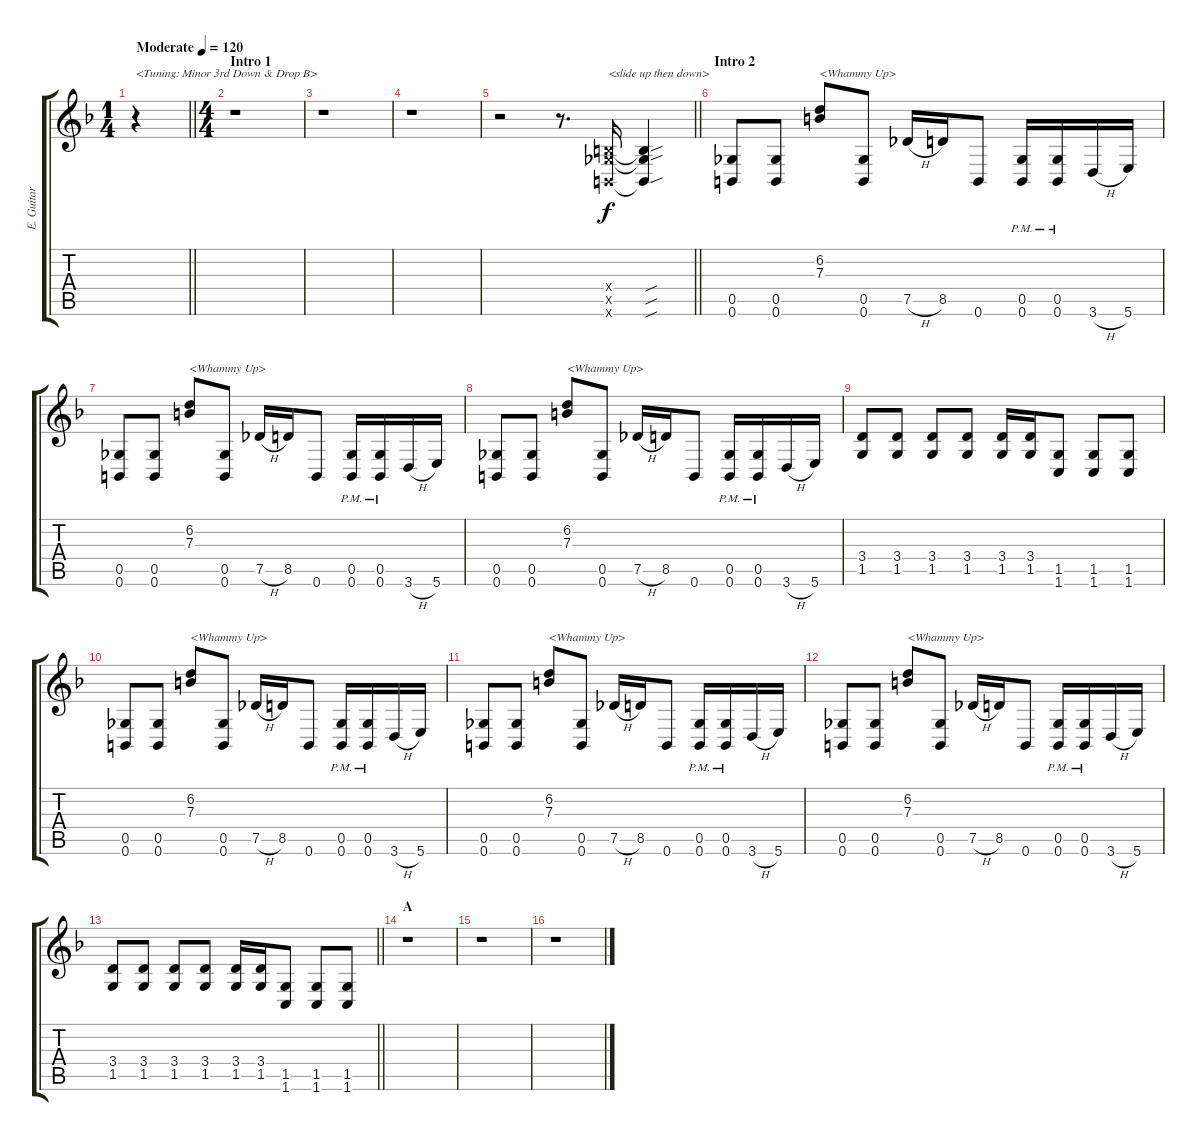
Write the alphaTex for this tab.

\track ("E. Guitar I" "E. Guitar ") {instrument overdrivenguitar}
\staff {score tabs}
\tuning (Db4 Ab3 E3 B2 Gb2 B1) {hide}
\ts (1 4)
\tempo (120 "Moderate")
\clef g2
\barLineRight lightlight
\ks f
r.4{txt "<Tuning: Minor 3rd Down & Drop B>" dy f instrument overdrivenguitar} |
\ts (4 4)
\section ("" "Intro 1")
r.1 |
r.1 |
r.1 |
\barLineRight lightlight
r.2 r.8{d} (0.4{x} 0.5{x} 0.6{x}).16{txt "<slide up then down>"} (0.4{sou t} 0.5{sou t} 0.6{sou t}).4 |
\section ("" "Intro 2")
(0.5 0.6).8 (0.5 0.6).8 (6.2 7.3).8{txt "<Whammy Up>"} (0.5 0.6).8 7.5{h}.16 8.5.16 0.6.8 (0.5{pm} 0.6{pm}).16 (0.5{pm} 0.6{pm}).16 3.6{h}.16 5.6.16 |
(0.5 0.6).8 (0.5 0.6).8 (6.2 7.3).8{txt "<Whammy Up>"} (0.5 0.6).8 7.5{h}.16 8.5.16 0.6.8 (0.5{pm} 0.6{pm}).16 (0.5{pm} 0.6{pm}).16 3.6{h}.16 5.6.16 |
(0.5 0.6).8 (0.5 0.6).8 (6.2 7.3).8{txt "<Whammy Up>"} (0.5 0.6).8 7.5{h}.16 8.5.16 0.6.8 (0.5{pm} 0.6{pm}).16 (0.5{pm} 0.6{pm}).16 3.6{h}.16 5.6.16 |
(3.4 1.5).8 (3.4 1.5).8 (3.4 1.5).8 (3.4 1.5).8 (3.4 1.5).16 (3.4 1.5).16 (1.5 1.6).8 (1.5 1.6).8 (1.5 1.6).8 |
(0.5 0.6).8 (0.5 0.6).8 (6.2 7.3).8{txt "<Whammy Up>"} (0.5 0.6).8 7.5{h}.16 8.5.16 0.6.8 (0.5{pm} 0.6{pm}).16 (0.5{pm} 0.6{pm}).16 3.6{h}.16 5.6.16 |
(0.5 0.6).8 (0.5 0.6).8 (6.2 7.3).8{txt "<Whammy Up>"} (0.5 0.6).8 7.5{h}.16 8.5.16 0.6.8 (0.5{pm} 0.6{pm}).16 (0.5{pm} 0.6{pm}).16 3.6{h}.16 5.6.16 |
(0.5 0.6).8 (0.5 0.6).8 (6.2 7.3).8{txt "<Whammy Up>"} (0.5 0.6).8 7.5{h}.16 8.5.16 0.6.8 (0.5{pm} 0.6{pm}).16 (0.5{pm} 0.6{pm}).16 3.6{h}.16 5.6.16 |
\barLineRight lightlight
(3.4 1.5).8 (3.4 1.5).8 (3.4 1.5).8 (3.4 1.5).8 (3.4 1.5).16 (3.4 1.5).16 (1.5 1.6).8 (1.5 1.6).8 (1.5 1.6).8 |
\section ("" "A")
r.1 |
r.1 |
r.1
